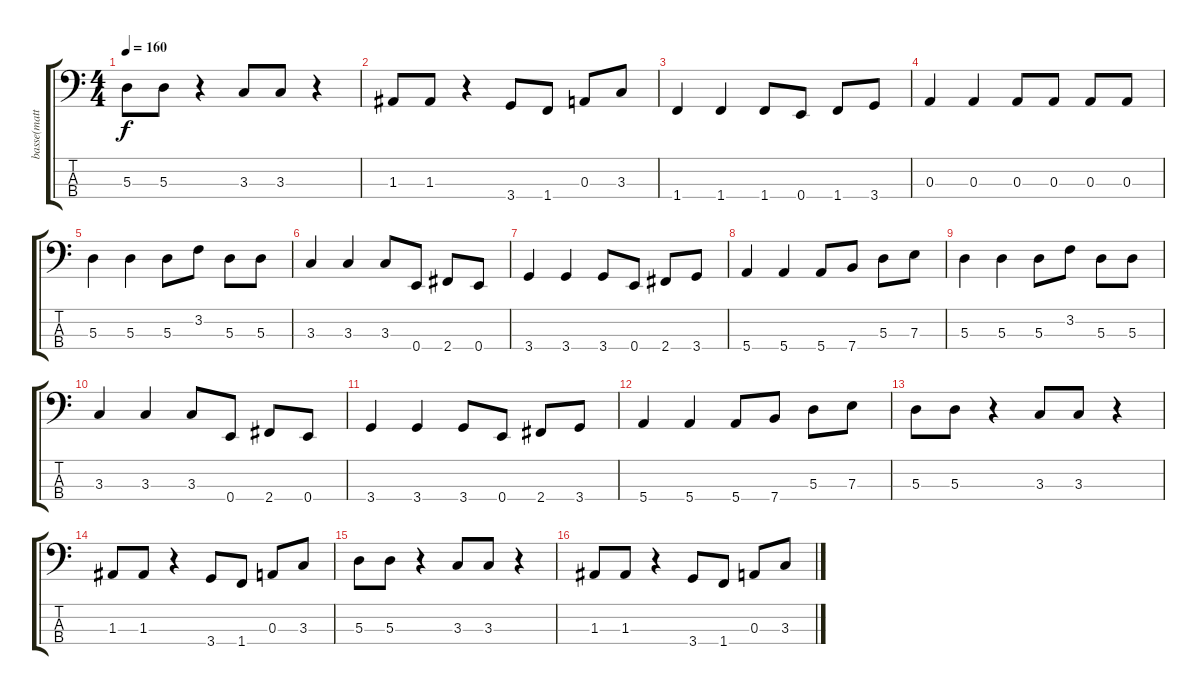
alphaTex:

\track ("basse(matt)" "basse(matt") {instrument electricbasspick}
\staff {score tabs}
\tuning (G2 D2 A1 E1) {hide}
\ts (4 4)
\tempo 160
\clef f4
\ks c
5.3.8{dy f} 5.3.8 r.4 3.3.8 3.3.8 r.4 |
1.3.8 1.3.8 r.4 3.4.8 1.4.8 0.3.8 3.3.8 |
1.4.4 1.4.4 1.4.8 0.4.8 1.4.8 3.4.8 |
0.3.4 0.3.4 0.3.8 0.3.8 0.3.8 0.3.8 |
5.3.4 5.3.4 5.3.8 3.2.8 5.3.8 5.3.8 |
3.3.4 3.3.4 3.3.8 0.4.8 2.4.8 0.4.8 |
3.4.4 3.4.4 3.4.8 0.4.8 2.4.8 3.4.8 |
5.4.4 5.4.4 5.4.8 7.4.8 5.3.8 7.3.8 |
5.3.4 5.3.4 5.3.8 3.2.8 5.3.8 5.3.8 |
3.3.4 3.3.4 3.3.8 0.4.8 2.4.8 0.4.8 |
3.4.4 3.4.4 3.4.8 0.4.8 2.4.8 3.4.8 |
5.4.4 5.4.4 5.4.8 7.4.8 5.3.8 7.3.8 |
5.3.8 5.3.8 r.4 3.3.8 3.3.8 r.4 |
1.3.8 1.3.8 r.4 3.4.8 1.4.8 0.3.8 3.3.8 |
5.3.8 5.3.8 r.4 3.3.8 3.3.8 r.4 |
1.3.8 1.3.8 r.4 3.4.8 1.4.8 0.3.8 3.3.8
